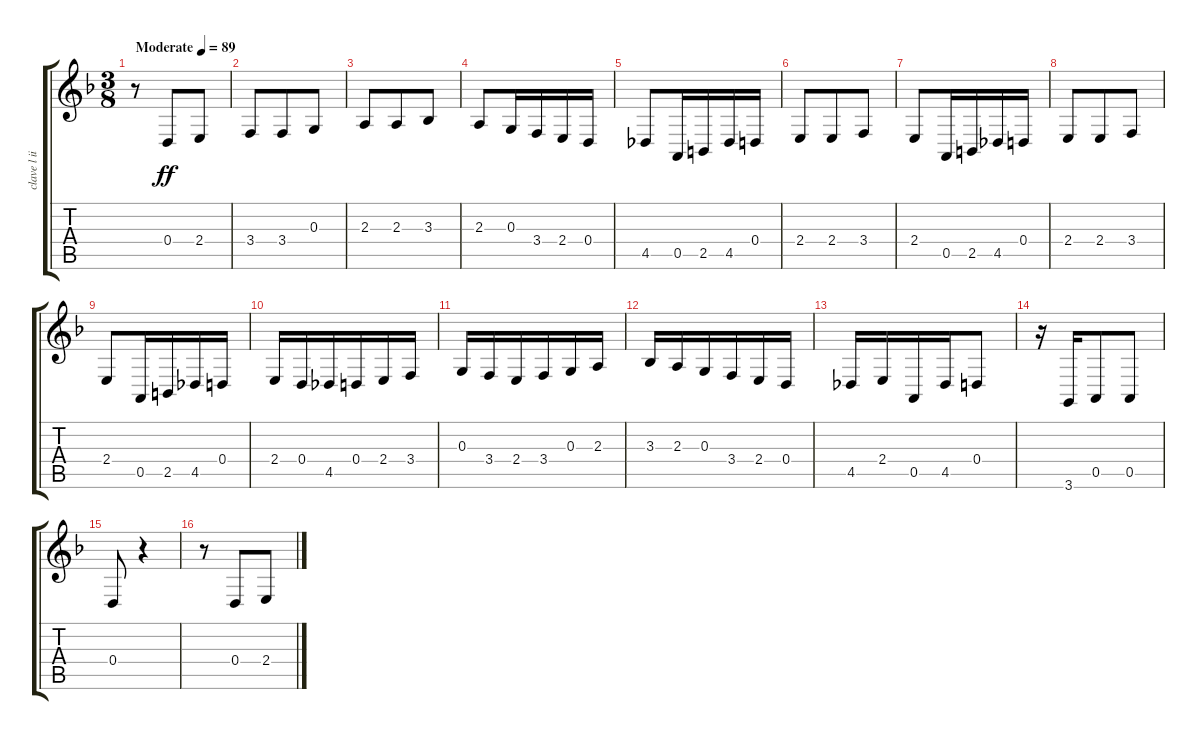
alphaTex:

\track ("clave l ii" "clave l ii") {instrument harpsichord}
\staff {score tabs}
\tuning (E4 B3 G3 D3 A2 E2) {hide}
\ts (3 8)
\tempo (89 "Moderate")
\clef g2
\ks dminor
r.8{dy ff instrument harpsichord} 0.4.8 2.4.8 |
3.4.8 3.4.8 0.3.8 |
2.3.8 2.3.8 3.3.8 |
2.3.8 0.3.16 3.4.16 2.4.16 0.4.16 |
4.5.8 0.5.16 2.5.16 4.5.16 0.4.16 |
2.4.8 2.4.8 3.4.8 |
2.4.8 0.5.16 2.5.16 4.5.16 0.4.16 |
2.4.8 2.4.8 3.4.8 |
2.4.8 0.5.16 2.5.16 4.5.16 0.4.16 |
2.4.16 0.4.16 4.5.16 0.4.16 2.4.16 3.4.16 |
0.3.16 3.4.16 2.4.16 3.4.16 0.3.16 2.3.16 |
3.3.16 2.3.16 0.3.16 3.4.16 2.4.16 0.4.16 |
4.5.16 2.4.16 0.5.16 4.5.16 0.4.8 |
r.16 3.6.16 0.5.8 0.5.8 |
0.4.8 r.4 |
r.8 0.4.8 2.4.8
